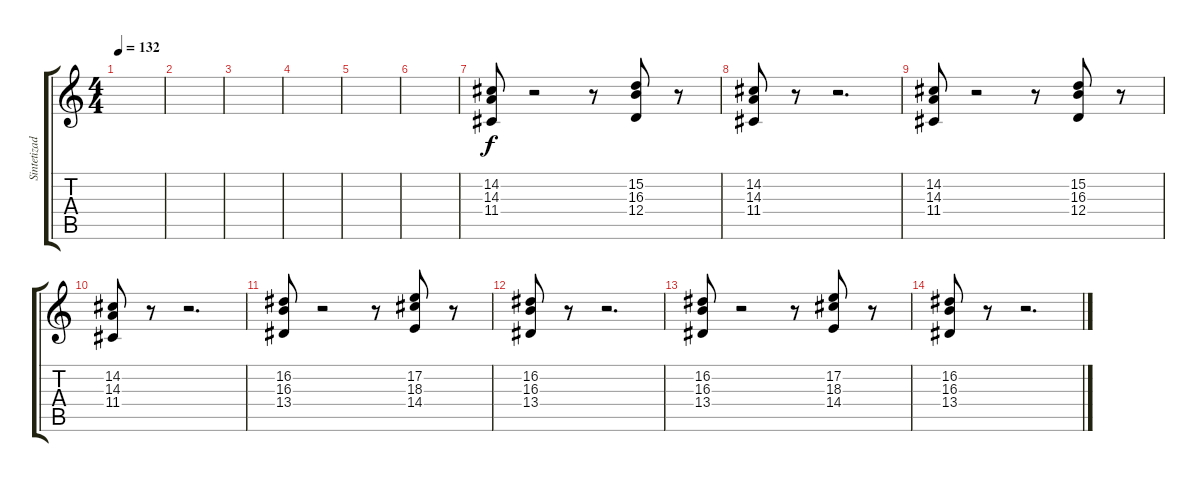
\track ("Sintetizador 5" "Sintetizad") {instrument lead2sawtooth}
\staff {score tabs}
\tuning (E4 B3 G3 D3 A2 E2) {hide}
\ts (4 4)
\tempo 132
\clef g2
\ks c
|
|
|
|
|
|
(14.2 14.3 11.4).8 r.2 r.8 (15.2 16.3 12.4).8 r.8 |
(14.2 14.3 11.4).8 r.8 r.2{d} |
(14.2 14.3 11.4).8 r.2 r.8 (15.2 16.3 12.4).8 r.8 |
(14.2 14.3 11.4).8 r.8 r.2{d} |
(16.2 16.3 13.4).8 r.2 r.8 (17.2 18.3 14.4).8 r.8 |
(16.2 16.3 13.4).8 r.8 r.2{d} |
(16.2 16.3 13.4).8 r.2 r.8 (17.2 18.3 14.4).8 r.8 |
(16.2 16.3 13.4).8 r.8 r.2{d}
